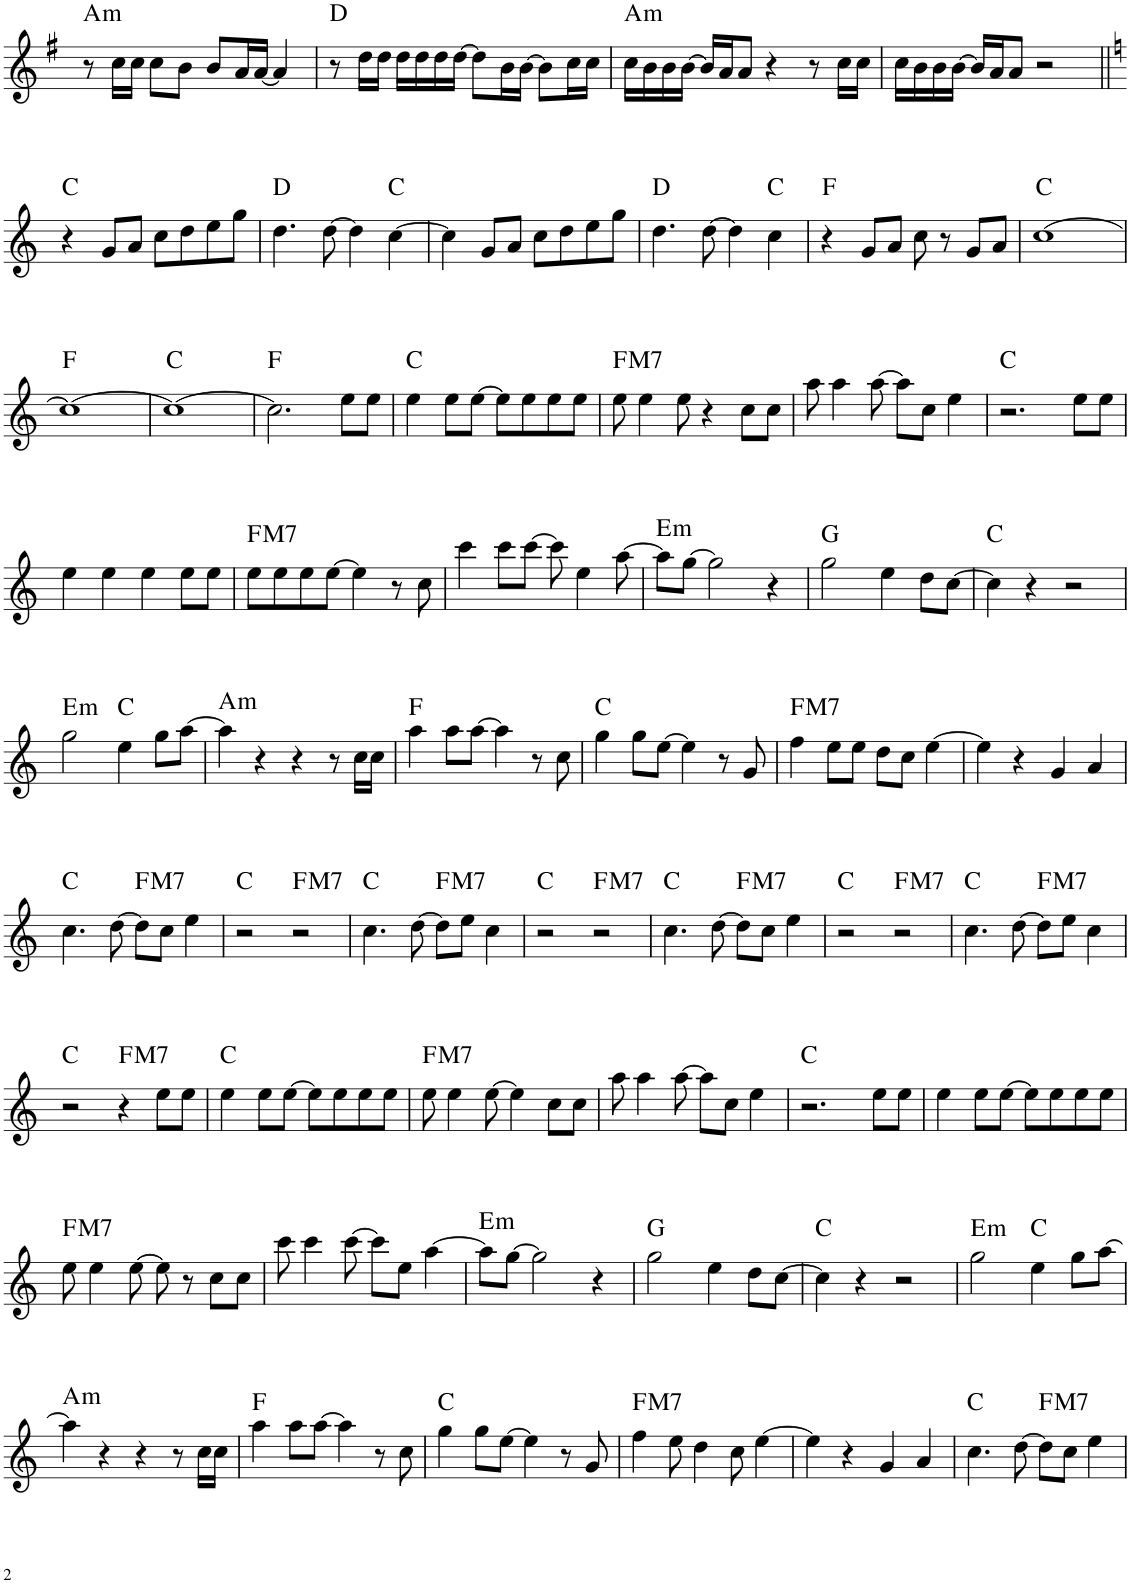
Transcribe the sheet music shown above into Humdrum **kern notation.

**kern	**harte
*part1	*part1
*staff1	*
*I"Piano	*
*I'Pno.	*
!!LO:PB:g=z
*clefG2	*
*k[f#]	*
*M4/4	*
=40	=40
!	!LO:H:kt=m
8r	A:min
16cc\LL	.
16cc\JJ	.
8cc\L	.
8b\J	.
8b/L	.
16a/L	.
[16a/JJ	.
4a/]	.
=41	=41
8r	D:maj
16dd\LL	.
16dd\JJ	.
16dd\LL	.
16dd\	.
16dd\	.
[16dd\JJ	.
8dd\L]	.
16b\L	.
[16b\JJ	.
8b\L]	.
16cc\L	.
16cc\JJ	.
=42	=42
!	!LO:H:kt=m
16cc\LL	A:min
16b\	.
16b\	.
[16b\JJ	.
16b/LL]	.
16a/J	.
8a/J	.
4r	.
8r	.
16cc\LL	.
16cc\JJ	.
=43	=43
16cc\LL	.
16b\	.
16b\	.
[16b\JJ	.
16b/LL]	.
16a/J	.
8a/J	.
2r	.
!!LO:LB:g=z
=44||	=44||
*k[]	*
4r	C:maj
8g/L	.
8a/J	.
8cc\L	.
8dd\	.
8ee\	.
8gg\J	.
=45	=45
4.dd\	D:maj
[8dd\	.
4dd\]	.
[4cc\	C:maj
=46	=46
4cc\]	.
8g/L	.
8a/J	.
8cc\L	.
8dd\	.
8ee\	.
8gg\J	.
=47	=47
4.dd\	D:maj
[8dd\	.
4dd\]	.
4cc\	C:maj
=48	=48
4r	F:maj
8g/L	.
8a/J	.
8cc\	.
8r	.
8g/L	.
8a/J	.
=49	=49
[1cc	C:maj
!!LO:LB:g=z
=50	=50
1cc_	F:maj
=51	=51
1cc_	C:maj
=52	=52
2.cc\]	F:maj
8ee\L	.
8ee\J	.
=53	=53
4ee\	C:maj
8ee\L	.
[8ee\J	.
8ee\L]	.
8ee\	.
8ee\	.
8ee\J	.
=54	=54
!	!LO:H:kt=M7
8ee\	F:maj7
4ee\	.
8ee\	.
4r	.
8cc\L	.
8cc\J	.
=55	=55
8aa\	.
4aa\	.
[8aa\	.
8aa\L]	.
8cc\J	.
4ee\	.
=56	=56
2.r	C:maj
8ee\L	.
8ee\J	.
!!LO:LB:g=z
=57	=57
4ee\	.
4ee\	.
4ee\	.
8ee\L	.
8ee\J	.
=58	=58
!	!LO:H:kt=M7
8ee\L	F:maj7
8ee\	.
8ee\	.
[8ee\J	.
4ee\]	.
8r	.
8cc\	.
=59	=59
4ccc\	.
8ccc\L	.
[8ccc\J	.
8ccc\]	.
4ee\	.
[8aa\	.
=60	=60
!	!LO:H:kt=m
8aa\L]	E:min
[8gg\J	.
2gg\]	.
4r	.
=61	=61
2gg\	G:maj
4ee\	.
8dd\L	.
[8cc\J	.
=62	=62
4cc\]	C:maj
4r	.
2r	.
!!LO:LB:g=z
=63	=63
!	!LO:H:kt=m
2gg\	E:min
4ee\	C:maj
8gg\L	.
[8aa\J	.
=64	=64
!	!LO:H:kt=m
4aa\]	A:min
4r	.
4r	.
8r	.
16cc\LL	.
16cc\JJ	.
=65	=65
4aa\	F:maj
8aa\L	.
[8aa\J	.
4aa\]	.
8r	.
8cc\	.
=66	=66
4gg\	C:maj
8gg\L	.
[8ee\J	.
4ee\]	.
8r	.
8g/	.
=67	=67
!	!LO:H:kt=M7
4ff\	F:maj7
8ee\L	.
8ee\J	.
8dd\L	.
8cc\J	.
[4ee\	.
=68	=68
4ee\]	.
4r	.
4g/	.
4a/	.
!!LO:LB:g=z
=69	=69
4.cc\	C:maj
[8dd\	.
!	!LO:H:kt=M7
8dd\L]	F:maj7
8cc\J	.
4ee\	.
=70	=70
2r	C:maj
!	!LO:H:kt=M7
2r	F:maj7
=71	=71
4.cc\	C:maj
[8dd\	.
!	!LO:H:kt=M7
8dd\L]	F:maj7
8ee\J	.
4cc\	.
=72	=72
2r	C:maj
!	!LO:H:kt=M7
2r	F:maj7
=73	=73
4.cc\	C:maj
[8dd\	.
!	!LO:H:kt=M7
8dd\L]	F:maj7
8cc\J	.
4ee\	.
=74	=74
2r	C:maj
!	!LO:H:kt=M7
2r	F:maj7
=75	=75
4.cc\	C:maj
[8dd\	.
!	!LO:H:kt=M7
8dd\L]	F:maj7
8ee\J	.
4cc\	.
!!LO:LB:g=z
=76	=76
2r	C:maj
!	!LO:H:kt=M7
4r	F:maj7
8ee\L	.
8ee\J	.
=77	=77
4ee\	C:maj
8ee\L	.
[8ee\J	.
8ee\L]	.
8ee\	.
8ee\	.
8ee\J	.
=78	=78
!	!LO:H:kt=M7
8ee\	F:maj7
4ee\	.
[8ee\	.
4ee\]	.
8cc\L	.
8cc\J	.
=79	=79
8aa\	.
4aa\	.
[8aa\	.
8aa\L]	.
8cc\J	.
4ee\	.
=80	=80
2.r	C:maj
8ee\L	.
8ee\J	.
=81	=81
4ee\	.
8ee\L	.
[8ee\J	.
8ee\L]	.
8ee\	.
8ee\	.
8ee\J	.
!!LO:LB:g=z
=82	=82
!	!LO:H:kt=M7
8ee\	F:maj7
4ee\	.
[8ee\	.
8ee\]	.
8r	.
8cc\L	.
8cc\J	.
=83	=83
8ccc\	.
4ccc\	.
[8ccc\	.
8ccc\L]	.
8ee\J	.
[4aa\	.
=84	=84
!	!LO:H:kt=m
8aa\L]	E:min
[8gg\J	.
2gg\]	.
4r	.
=85	=85
2gg\	G:maj
4ee\	.
8dd\L	.
[8cc\J	.
=86	=86
4cc\]	C:maj
4r	.
2r	.
=87	=87
!	!LO:H:kt=m
2gg\	E:min
4ee\	C:maj
8gg\L	.
[8aa\J	.
!!LO:LB:g=z
=88	=88
!	!LO:H:kt=m
4aa\]	A:min
4r	.
4r	.
8r	.
16cc\LL	.
16cc\JJ	.
=89	=89
4aa\	F:maj
8aa\L	.
[8aa\J	.
4aa\]	.
8r	.
8cc\	.
=90	=90
4gg\	C:maj
8gg\L	.
[8ee\J	.
4ee\]	.
8r	.
8g/	.
=91	=91
!	!LO:H:kt=M7
4ff\	F:maj7
8ee\	.
4dd\	.
8cc\	.
[4ee\	.
=92	=92
4ee\]	.
4r	.
4g/	.
4a/	.
=93	=93
4.cc\	C:maj
[8dd\	.
!	!LO:H:kt=M7
8dd\L]	F:maj7
8cc\J	.
4ee\	.
=	=
*-	*-
